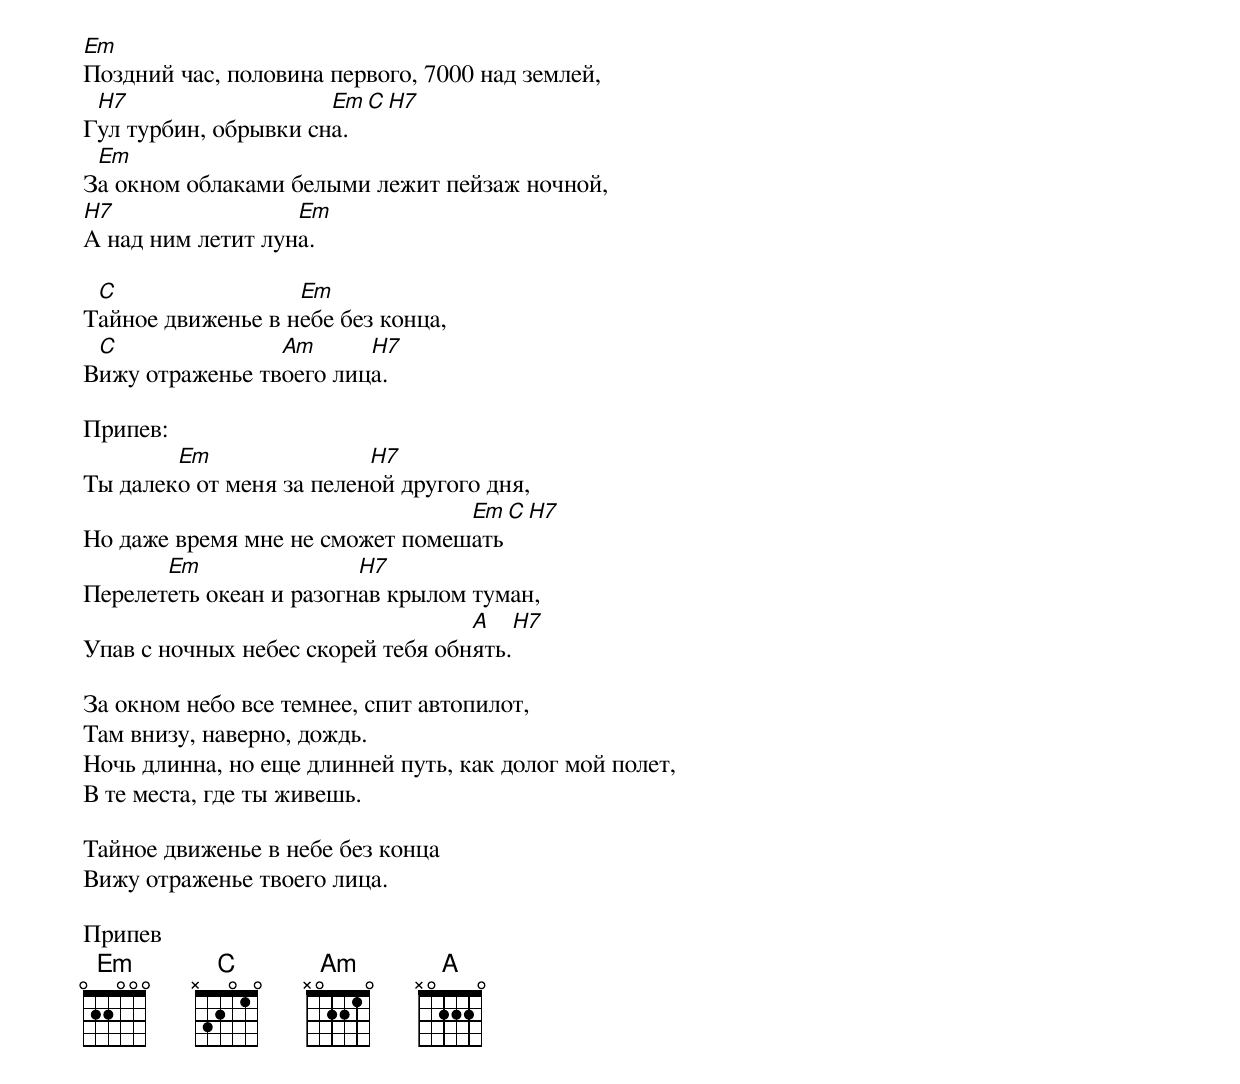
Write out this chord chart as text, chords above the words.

Em
Поздний час, половина первого, 7000 над землей,
 H7                   Em C H7
Гул турбин, обрывки сна.
 Em
За окном облаками белыми лежит пейзаж ночной,
H7                 Em
А над ним летит луна.

 C                 Em
Тайное движенье в небе без конца,
 C               Am      H7
Вижу отраженье твоего лица.

Припев:
        Em                H7
Ты далеко от меня за пеленой другого дня,
                                 Em C H7
Но даже время мне не сможет помешать
       Em                H7
Перелететь океан и разогнав крылом туман,
                                   A   H7
Упав с ночных небес скорей тебя обнять.

За окном небо все темнее, спит автопилот,
Там внизу, наверно, дождь.
Ночь длинна, но еще длинней путь, как долог мой полет,
В те места, где ты живешь.

Тайное движенье в небе без конца
Вижу отраженье твоего лица.

Припев
